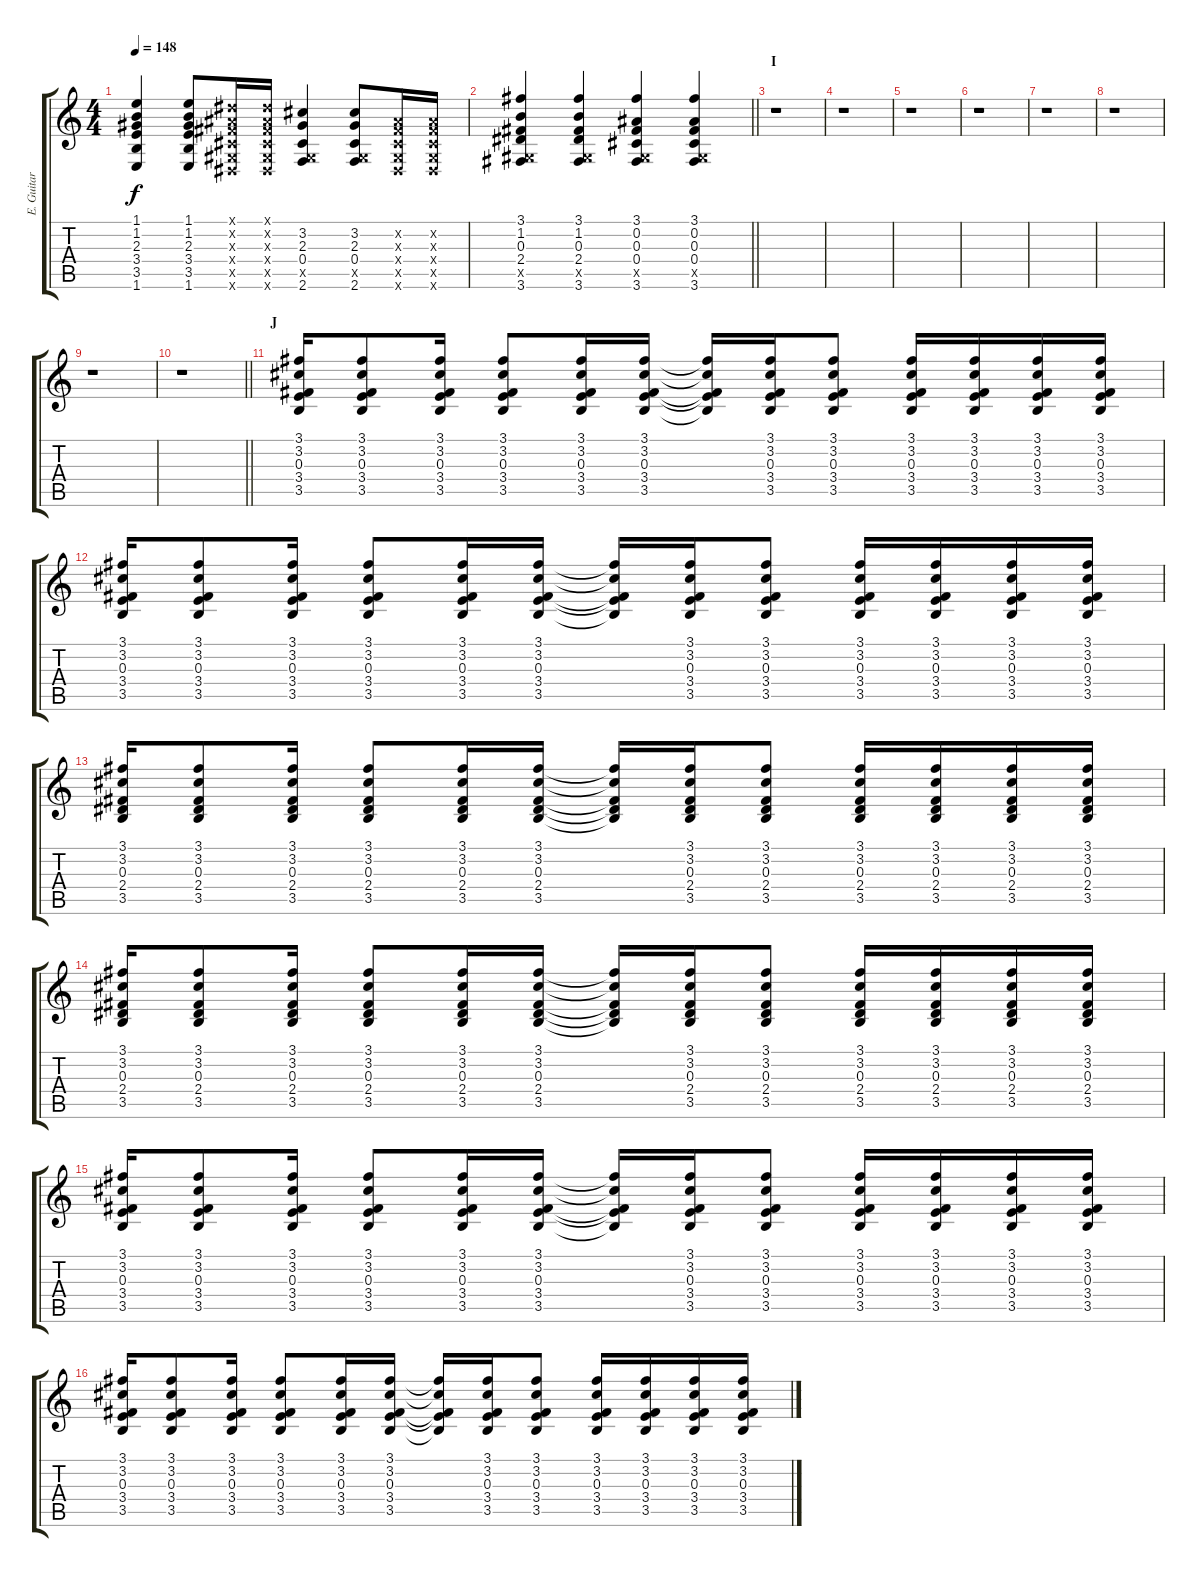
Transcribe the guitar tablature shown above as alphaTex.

\track ("E. Guitar III (R. Channel)" "E. Guitar ") {instrument overdrivenguitar}
\staff {score tabs}
\tuning (Eb4 Bb3 Gb3 Db3 Ab2 Eb2) {hide}
\ts (4 4)
\tempo 148
\clef g2
\ks c
(1.1 1.2 2.3 3.4 3.5 1.6).4{dy f} (1.1 1.2 2.3 3.4 3.5 1.6).8 (0.1{x} 0.2{x} 0.3{x} 0.4{x} 0.5{x} 0.6{x}).16 (0.1{x} 0.2{x} 0.3{x} 0.4{x} 0.5{x} 0.6{x}).16 (3.2 2.3 0.4 0.5{x} 2.6).4 (3.2 2.3 0.4 0.5{x} 2.6).8 (0.2{x} 0.3{x} 0.4{x} 0.5{x} 0.6{x}).16 (0.2{x} 0.3{x} 0.4{x} 0.5{x} 0.6{x}).16 |
\barLineRight lightlight
(3.1 1.2 0.3 2.4 0.5{x} 3.6).4 (3.1 1.2 0.3 2.4 0.5{x} 3.6).4 (3.1 0.2 0.3 0.4 0.5{x} 3.6).4 (3.1 0.2 0.3 0.4 0.5{x} 3.6).4 |
\section ("" "I")
r.1 |
r.1 |
r.1 |
r.1 |
r.1 |
r.1 |
r.1 |
\barLineRight lightlight
r.1 |
\section ("" "J")
(3.1 3.2 0.3 3.4 3.5).16 (3.1 3.2 0.3 3.4 3.5).8 (3.1 3.2 0.3 3.4 3.5).16 (3.1 3.2 0.3 3.4 3.5).8 (3.1 3.2 0.3 3.4 3.5).16 (3.1 3.2 0.3 3.4 3.5).16 (3.1{t} 3.2{t} 0.3{t} 3.4{t} 3.5{t}).16 (3.1 3.2 0.3 3.4 3.5).16 (3.1 3.2 0.3 3.4 3.5).8 (3.1 3.2 0.3 3.4 3.5).16 (3.1 3.2 0.3 3.4 3.5).16 (3.1 3.2 0.3 3.4 3.5).16 (3.1 3.2 0.3 3.4 3.5).16 |
(3.1 3.2 0.3 3.4 3.5).16 (3.1 3.2 0.3 3.4 3.5).8 (3.1 3.2 0.3 3.4 3.5).16 (3.1 3.2 0.3 3.4 3.5).8 (3.1 3.2 0.3 3.4 3.5).16 (3.1 3.2 0.3 3.4 3.5).16 (3.1{t} 3.2{t} 0.3{t} 3.4{t} 3.5{t}).16 (3.1 3.2 0.3 3.4 3.5).16 (3.1 3.2 0.3 3.4 3.5).8 (3.1 3.2 0.3 3.4 3.5).16 (3.1 3.2 0.3 3.4 3.5).16 (3.1 3.2 0.3 3.4 3.5).16 (3.1 3.2 0.3 3.4 3.5).16 |
(3.1 3.2 0.3 2.4 3.5).16 (3.1 3.2 0.3 2.4 3.5).8 (3.1 3.2 0.3 2.4 3.5).16 (3.1 3.2 0.3 2.4 3.5).8 (3.1 3.2 0.3 2.4 3.5).16 (3.1 3.2 0.3 2.4 3.5).16 (3.1{t} 3.2{t} 0.3{t} 2.4{t} 3.5{t}).16 (3.1 3.2 0.3 2.4 3.5).16 (3.1 3.2 0.3 2.4 3.5).8 (3.1 3.2 0.3 2.4 3.5).16 (3.1 3.2 0.3 2.4 3.5).16 (3.1 3.2 0.3 2.4 3.5).16 (3.1 3.2 0.3 2.4 3.5).16 |
(3.1 3.2 0.3 2.4 3.5).16 (3.1 3.2 0.3 2.4 3.5).8 (3.1 3.2 0.3 2.4 3.5).16 (3.1 3.2 0.3 2.4 3.5).8 (3.1 3.2 0.3 2.4 3.5).16 (3.1 3.2 0.3 2.4 3.5).16 (3.1{t} 3.2{t} 0.3{t} 2.4{t} 3.5{t}).16 (3.1 3.2 0.3 2.4 3.5).16 (3.1 3.2 0.3 2.4 3.5).8 (3.1 3.2 0.3 2.4 3.5).16 (3.1 3.2 0.3 2.4 3.5).16 (3.1 3.2 0.3 2.4 3.5).16 (3.1 3.2 0.3 2.4 3.5).16 |
(3.1 3.2 0.3 3.4 3.5).16 (3.1 3.2 0.3 3.4 3.5).8 (3.1 3.2 0.3 3.4 3.5).16 (3.1 3.2 0.3 3.4 3.5).8 (3.1 3.2 0.3 3.4 3.5).16 (3.1 3.2 0.3 3.4 3.5).16 (3.1{t} 3.2{t} 0.3{t} 3.4{t} 3.5{t}).16 (3.1 3.2 0.3 3.4 3.5).16 (3.1 3.2 0.3 3.4 3.5).8 (3.1 3.2 0.3 3.4 3.5).16 (3.1 3.2 0.3 3.4 3.5).16 (3.1 3.2 0.3 3.4 3.5).16 (3.1 3.2 0.3 3.4 3.5).16 |
(3.1 3.2 0.3 3.4 3.5).16 (3.1 3.2 0.3 3.4 3.5).8 (3.1 3.2 0.3 3.4 3.5).16 (3.1 3.2 0.3 3.4 3.5).8 (3.1 3.2 0.3 3.4 3.5).16 (3.1 3.2 0.3 3.4 3.5).16 (3.1{t} 3.2{t} 0.3{t} 3.4{t} 3.5{t}).16 (3.1 3.2 0.3 3.4 3.5).16 (3.1 3.2 0.3 3.4 3.5).8 (3.1 3.2 0.3 3.4 3.5).16 (3.1 3.2 0.3 3.4 3.5).16 (3.1 3.2 0.3 3.4 3.5).16 (3.1 3.2 0.3 3.4 3.5).16
